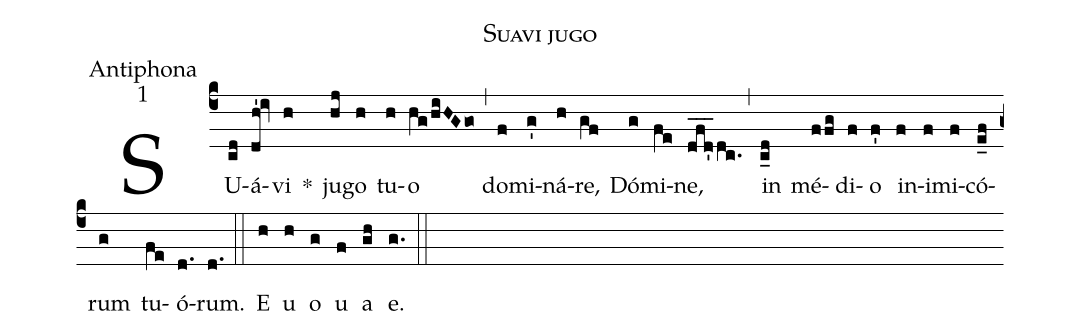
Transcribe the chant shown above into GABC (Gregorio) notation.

name:Suavi jugo;
office-part:Antiphona;
mode:1;
%%
(c4) SU(cd)á(dh'!iv)vi(h) *() ju(hj)go(h) tu(h)o(hg/hiHGgo) (,) do(f)mi(g')ná(h)re,(gf) Dó(g)mi(fe)ne,(dfd'___dc.) (,) in(c_d) mé(ffg)di(f)o(f') in(f)i(f)mi(f)có(e_f)rum(g) tu(fe)ó(d.)rum.(d.) (::)E(h) u(h) o(g) u(f) a(gh) e.(g.) (::)
